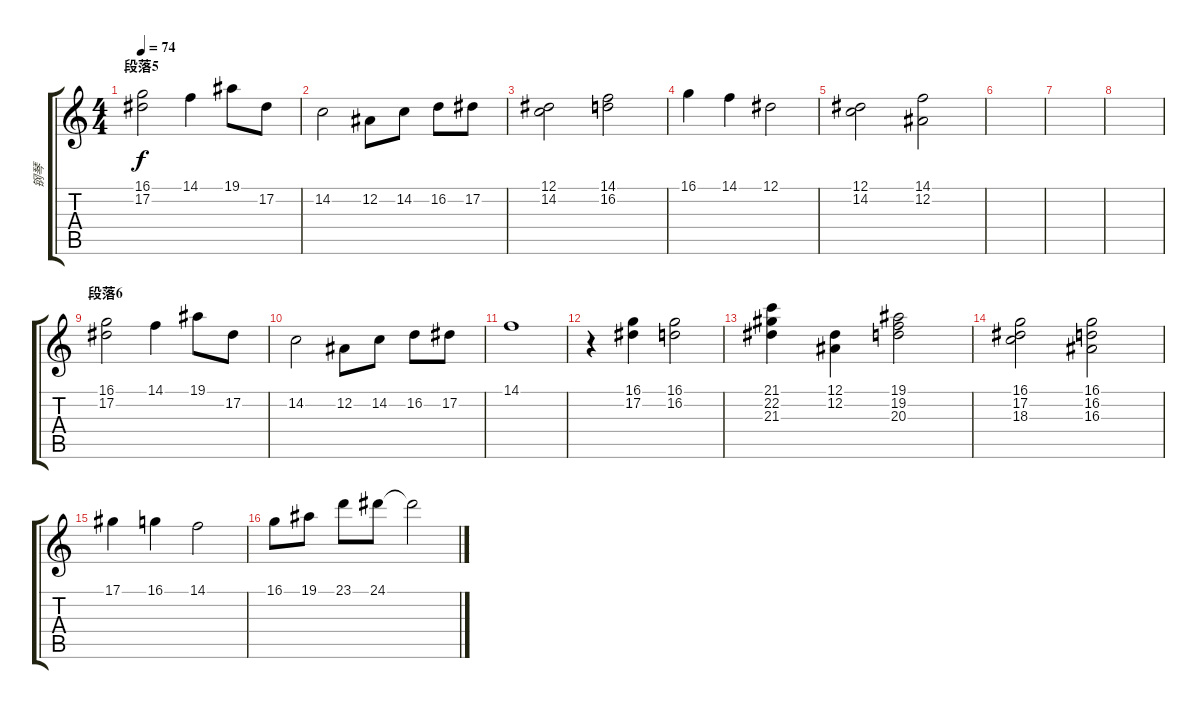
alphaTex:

\track ("钢琴" "钢琴") {instrument acousticgrandpiano}
\staff {score tabs}
\tuning (Eb4 Bb3 Gb3 Db3 Ab2 Eb2) {hide}
\ts (4 4)
\section ("" "段落5")
\tempo 74
\clef g2
\ks c
(16.1 17.2).2{dy f} 14.1.4 19.1.8 17.2.8 |
14.2.2 12.2.8 14.2.8 16.2.8 17.2.8 |
(12.1 14.2).2 (14.1 16.2).2 |
16.1.4 14.1.4 12.1.2 |
(12.1 14.2).2 (14.1 12.2).2 |
|
|
|
\section ("" "段落6")
(16.1 17.2).2 14.1.4 19.1.8 17.2.8 |
14.2.2 12.2.8 14.2.8 16.2.8 17.2.8 |
14.1.1 |
r.4 (16.1 17.2).4 (16.1 16.2).2 |
(21.1 22.2 21.3).4 (12.1 12.2).4 (19.1 19.2 20.3).2 |
(16.1 17.2 18.3).2 (16.1 16.2 16.3).2 |
17.1.4 16.1.4 14.1.2 |
16.1.8 19.1.8 23.1.8 24.1.8 24.1{t}.2
